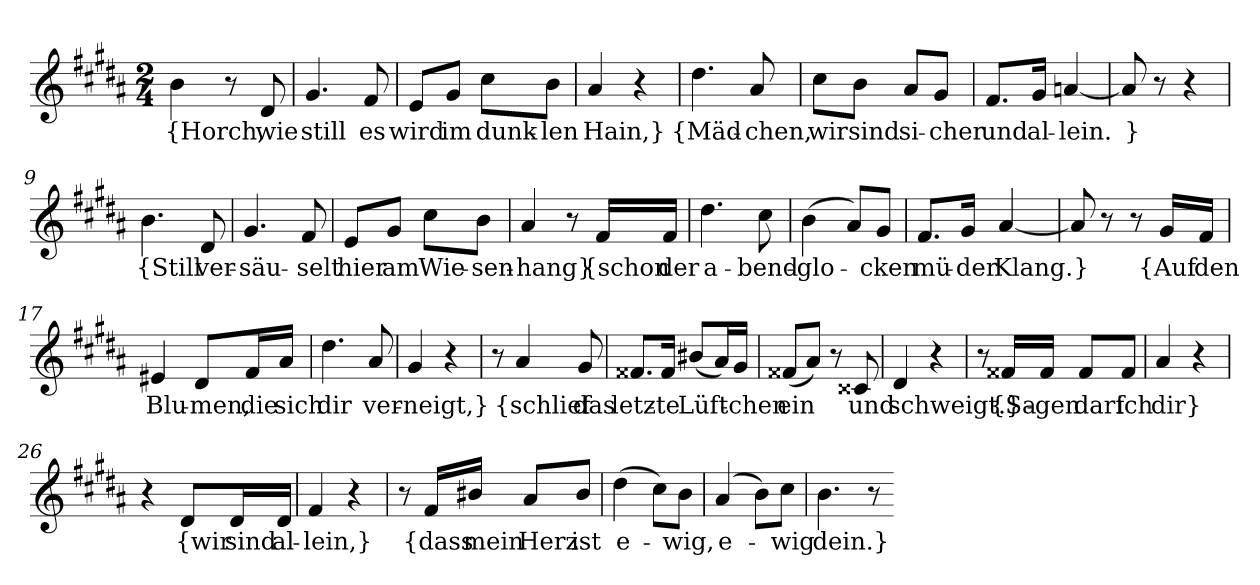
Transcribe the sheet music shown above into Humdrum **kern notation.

**kern	**text
*part1	*part1
*staff1	*staff1
*clefG2	*
*k[f#c#g#d#a#]	*
*M2/4	*
=1	=1
4b	{Horch,
8r	.
8d#	wie
=2	=2
4.g#	still
8f#	es
=3	=3
8e/L	wird
8g#/J	im
8cc#\L	dunk-
8b\J	-len
=4	=4
4a#	Hain,}
4r	.
=5	=5
4.dd#	{Mäd-
8a#	-chen,
=6	=6
8cc#\L	wir
8b\J	sind
8a#/L	si-
8g#/J	-cher
=7	=7
8.f#/L	und
16g#/Jk	al-
[4an	-lein.
=8	=8
8a]	}
8r	.
4r	.
=9	=9
4.b	{Still
8d#	ver-
=10	=10
4.g#	-säu-
8f#	-selt
=11	=11
8e/L	hier
8g#/J	am
8cc#\L	Wie-
8b\J	-sen-
=12	=12
4a#	-hang}
8r	.
16f#/LL	{schon
16f#/JJ	der
=13	=13
4.dd#	a-
8cc#	-bend-
=14	=14
(4b	-glo-
8a#/L)	.
8g#/J	-cken
=15	=15
8.f#/L	mü-
16g#/Jk	-der
[4a#	Klang.
=16	=16
8a#]	}
8r	.
8r	.
16g#/LL	{Auf
16f#/JJ	den
=17	=17
4e#X	Blu-
8d#/L	-men,
16f#/L	die
16a#/JJ	sich
=18	=18
4.dd#	dir
8a#	ver-
=19	=19
4g#	-neigt,}
4r	.
=20	=20
8r	.
4a#	{schlief
8g#	das
=21	=21
8.f##X/L	letz-
16f##/Jk	-te
(8b#X/L	Lüft-
16a#/L)	.
16g#/JJ	-chen
=22	=22
(8f##X/L	ein
8a#/J)	.
8r	.
8c##X	und
=23	=23
4d#	schweigt.}
4r	.
=24	=24
8r	.
16f##X/LL	{Sa-
16f##/JJ	-gen
8f##/L	darf
8f##/J	ich
=25	=25
4a#	dir}
4r	.
=26	=26
4r	.
8d#/L	{wir
16d#/L	sind
16d#/JJ	al-
=27	=27
4f#	-lein,}
4r	.
=28	=28
8r	.
16f#/LL	{dass
16b#X/JJ	mein
8a#/L	Herz
8b#/J	ist
=29	=29
(4dd#	e-
8cc#\L)	.
8b\J	-wig,
=30	=30
(4a#	e-
8b\L)	.
8cc#\J	-wig
=31	=31
4.b	dein.}
8r	.
=-	=-
*-	*-
